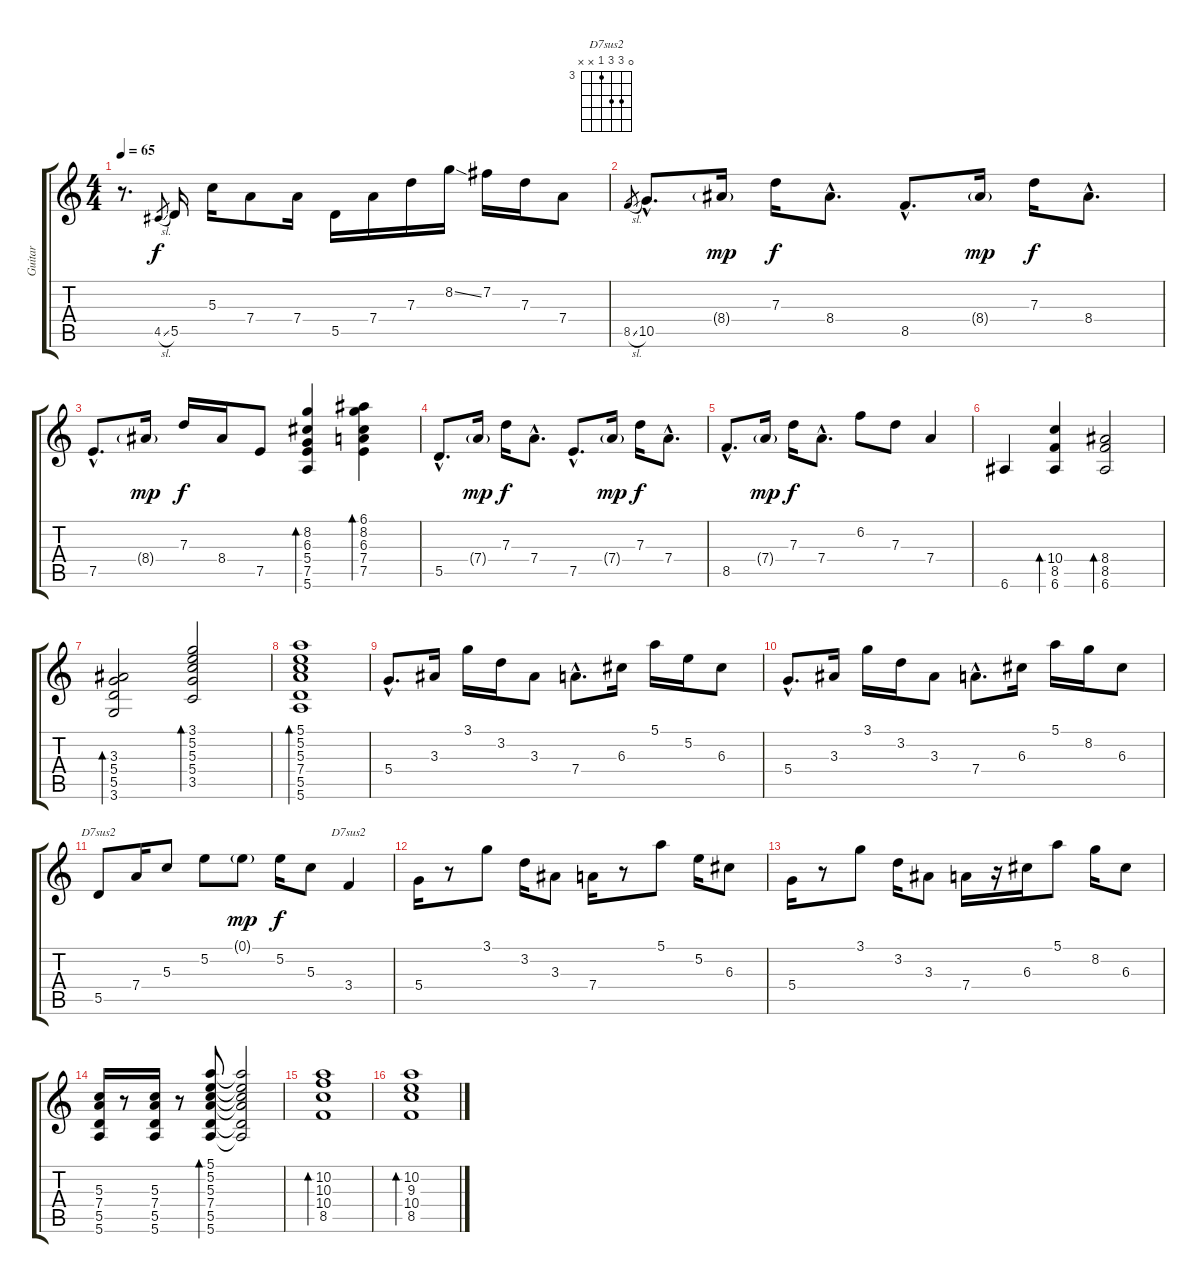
\track ("Guitar" "Guitar") {instrument electricguitarclean}
\staff {score tabs}
\tuning (E4 B3 G3 D3 A2 E2) {hide}
\chord ("D7sus2" 0 5 5 7 5 x) {firstfret 3}
\chord ("D7sus2" 0 5 5 3 x x) {firstfret 3}
\ts (4 4)
\tempo 65
\clef g2
\ks c
r.8{d dy f} 4.5{sl}.8{gr} 5.5.16 5.3.16 7.4.8 7.4.16 5.5.16 7.4.16 7.3.16 8.2{ss}.16 7.2.16 7.3.16 7.4.8 |
8.5{sl}.8{gr} 10.5{hac}.8{d} 8.4{g}.16{dy mp} 7.3.16{dy f} 8.4{hac}.8{d} 8.5{hac}.8{d} 8.4{g}.16{dy mp} 7.3.16{dy f} 8.4{hac}.8{d} |
7.5{hac}.8{d} 8.4{g}.16{dy mp} 7.3.16{dy f} 8.4.16 7.5.8 (8.2 6.3 5.4 7.5 5.6).4{bd 120} (6.1 8.2 6.3 7.4 7.5).4{bd 120} |
5.5{hac}.8{d} 7.4{g}.16{dy mp} 7.3.16{dy f} 7.4{hac}.8{d} 7.5{hac}.8{d} 7.4{g}.16{dy mp} 7.3.16{dy f} 7.4{hac}.8{d} |
8.5{hac}.8{d} 7.4{g}.16{dy mp} 7.3.16{dy f} 7.4{hac}.8{d} 6.2.8 7.3.8 7.4.4 |
6.6.4 (10.4 8.5 6.6).4{bd 120} (8.4 8.5 6.6).2{bd 240} |
(3.3 5.4 5.5 3.6).2{bd 120} (3.1 5.2 5.3 5.4 3.5).2{bd 120} |
(5.1 5.2 5.3 7.4 5.5 5.6).1{bd 240} |
5.4{hac}.8{d} 3.3.16 3.1.16 3.2.16 3.3.8 7.4{hac}.8{d} 6.3.16 5.1.16 5.2.16 6.3.8 |
5.4{hac}.8{d} 3.3.16 3.1.16 3.2.16 3.3.8 7.4{hac}.8{d} 6.3.16 5.1.16 8.2.16 6.3.8 |
5.5.8{ch "D7sus2"} 7.4.16 5.3.8 5.2.8 0.1{g}.8{dy mp} 5.2.16{dy f} 5.3.8 3.4.4{ch "D7sus2"} |
5.4.16 r.8 3.1.8 3.2.16 3.3.8 7.4.16 r.8 5.1.8 5.2.16 6.3.8 |
5.4.16 r.8 3.1.8 3.2.16 3.3.8 7.4.16 r.16 6.3.16 5.1.8 8.2.16 6.3.8 |
(5.3 7.4 5.5 5.6).16 r.8 (5.3 7.4 5.5 5.6).16 r.8 (5.1 5.2 5.3 7.4 5.5 5.6).8{bd 120} (5.1{t} 5.2{t} 5.3{t} 7.4{t} 5.5{t} 5.6{t}).2 |
(10.2 10.3 10.4 8.5).1{bd 60} |
(10.2 9.3 10.4 8.5).1{bd 60}
